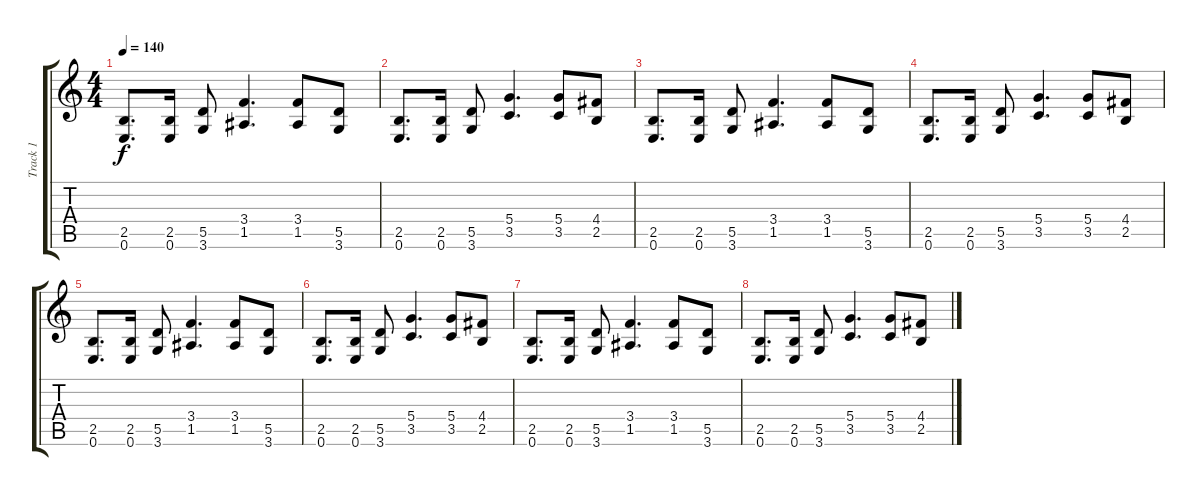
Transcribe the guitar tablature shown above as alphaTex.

\track ("Track 1" "Track 1") {instrument distortionguitar}
\staff {score tabs}
\tuning (E4 B3 G3 D3 A2 E2) {hide}
\ts (4 4)
\tempo 140
\clef g2
\ks c
(2.5 0.6).8{d dy f} (2.5 0.6).16 (5.5 3.6).8 (3.4 1.5).4{d} (3.4 1.5).8 (5.5 3.6).8 |
(2.5 0.6).8{d} (2.5 0.6).16 (5.5 3.6).8 (5.4 3.5).4{d} (5.4 3.5).8 (4.4 2.5).8 |
(2.5 0.6).8{d} (2.5 0.6).16 (5.5 3.6).8 (3.4 1.5).4{d} (3.4 1.5).8 (5.5 3.6).8 |
(2.5 0.6).8{d} (2.5 0.6).16 (5.5 3.6).8 (5.4 3.5).4{d} (5.4 3.5).8 (4.4 2.5).8 |
(2.5 0.6).8{d} (2.5 0.6).16 (5.5 3.6).8 (3.4 1.5).4{d} (3.4 1.5).8 (5.5 3.6).8 |
(2.5 0.6).8{d} (2.5 0.6).16 (5.5 3.6).8 (5.4 3.5).4{d} (5.4 3.5).8 (4.4 2.5).8 |
(2.5 0.6).8{d} (2.5 0.6).16 (5.5 3.6).8 (3.4 1.5).4{d} (3.4 1.5).8 (5.5 3.6).8 |
(2.5 0.6).8{d} (2.5 0.6).16 (5.5 3.6).8 (5.4 3.5).4{d} (5.4 3.5).8 (4.4 2.5).8
